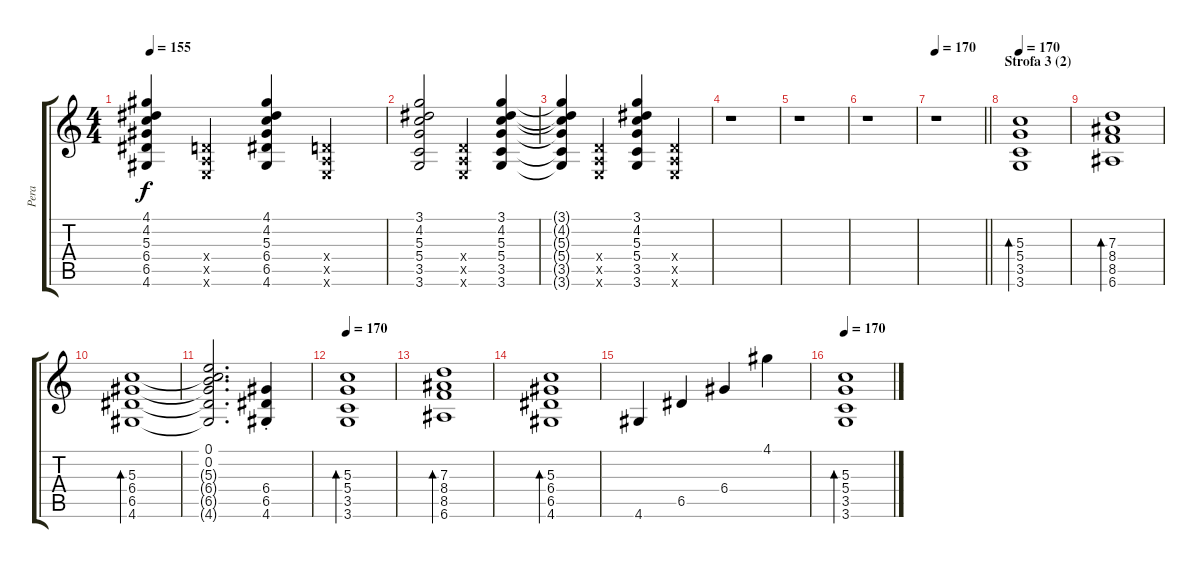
\track ("Pera" "Pera") {instrument overdrivenguitar}
\staff {score tabs}
\tuning (E4 B3 G3 D3 A2 E2) {hide}
\ts (4 4)
\tempo 155
\clef g2
\ks c
(4.1{t} 4.2{t} 5.3{t} 6.4{t} 6.5{t} 4.6{t}).4{dy f} (0.4{x} 0.5{x} 0.6{x}).4 (4.1 4.2 5.3 6.4 6.5 4.6).4 (0.4{x} 0.5{x} 0.6{x}).4 |
(3.1 4.2 5.3 5.4 3.5 3.6).2{instrument electricguitarclean} (0.4{x} 0.5{x} 0.6{x}).4 (3.1 4.2 5.3 5.4 3.5 3.6).4 |
(3.1{t} 4.2{t} 5.3{t} 5.4{t} 3.5{t} 3.6{t}).4 (0.4{x} 0.5{x} 0.6{x}).4 (3.1 4.2 5.3 5.4 3.5 3.6).4 (0.4{x} 0.5{x} 0.6{x}).4 |
r.1 |
r.1 |
r.1 |
\tempo 170
\barLineRight lightlight
r.1 |
\section ("" "Strofa 3 (2)")
\tempo 170
(5.3 5.4 3.5 3.6).1{bd 240 volume 0 instrument electricguitarclean} |
(7.3 8.4 8.5 6.6).1{bd 240} |
(5.3 6.4 6.5 4.6).1{bd 240} |
(0.1 0.2 5.3{t} 6.4{t} 6.5{t} 4.6{t}).2{d} (6.4{st} 6.5{st} 4.6{st}).4 |
\tempo 170
(5.3 5.4 3.5 3.6).1{bd 240} |
(7.3 8.4 8.5 6.6).1{bd 240} |
(5.3 6.4 6.5 4.6).1{bd 240} |
4.6.4{volume 16} 6.5.4 6.4.4 4.1.4 |
\tempo 170
(5.3 5.4 3.5 3.6).1{bd 240 volume 0}
